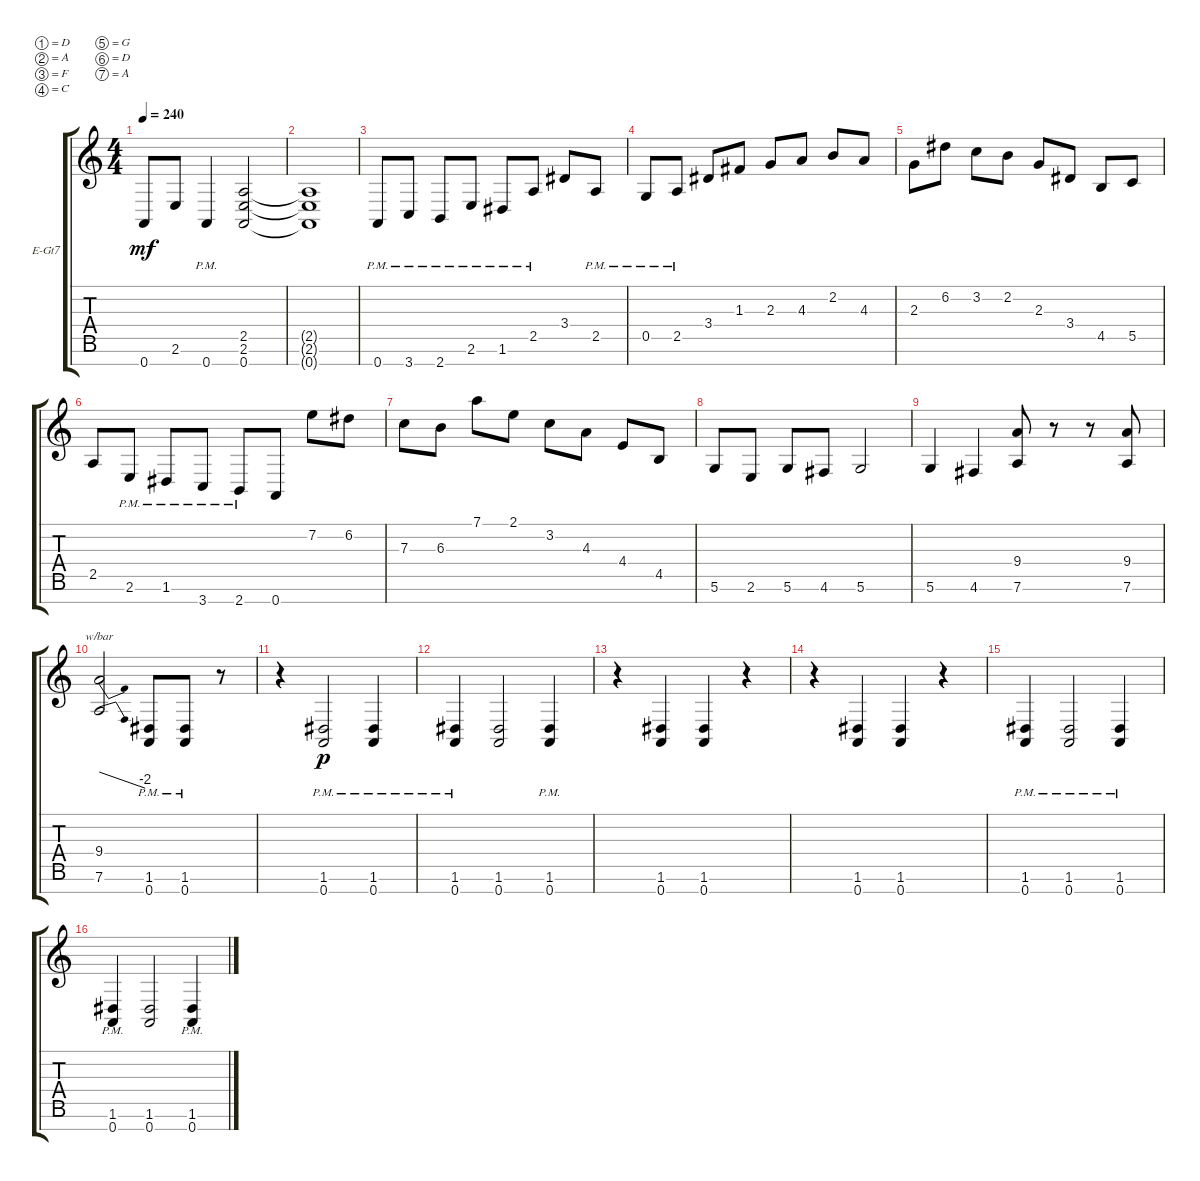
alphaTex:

\defaultSystemsLayout 4
\bracketExtendMode groupsimilarinstruments
\firstSystemTrackNameOrientation horizontal
\otherSystemsTrackNameOrientation horizontal
\track ("Electric Guitar" "E-Gt7") {instrument distortionguitar}
\staff {score tabs}
\tuning (D4 A3 F3 C3 G2 D2 A1)
\ts (4 4)
\tempo 240
\clef g2
\ks c
0.7.8{dy mf instrument distortionguitar} 2.6.8 0.7{pm}.4 (0.7 2.6 2.5).2 |
(0.7{t} 2.6{t} 2.5{t}).1 |
0.7{pm}.8 3.7{pm}.8 2.7{pm}.8 2.6{pm}.8 1.6{pm}.8 2.5{pm}.8 3.4.8 2.5{pm}.8 |
0.5{pm}.8 2.5{pm}.8 3.4.8 1.3.8 2.3.8 4.3.8 2.2.8 4.3.8 |
2.3.8 6.2.8 3.2.8 2.2.8 2.3.8 3.4.8 4.5.8 5.5.8 |
2.5.8 2.6{pm}.8 1.6{pm}.8 3.7{pm}.8 2.7{pm}.8 0.7.8 7.2.8 6.2.8 |
7.3.8 6.3.8 7.1.8 2.1.8 3.2.8 4.3.8 4.4.8 4.5.8 |
5.6.8 2.6.8 5.6.8 4.6.8 5.6.2 |
5.6.4 4.6.4 (7.6 9.4).8 r.8 r.8 (7.6 9.4).8 |
(7.6 9.4).2{tbe (dive default 0 0 45 -8)} (0.7{pm} 1.6).8 (0.7{pm} 1.6).8 r.8 |
r.4 (0.7 1.6{pm}).2{dy p} (0.7 1.6{pm}).4 |
(0.7 1.6{pm}).4 (0.7 1.6).2 (0.7 1.6{pm}).4 |
r.4 (0.7 1.6).4 (0.7 1.6).4 r.4 |
r.4 (0.7 1.6).4 (0.7 1.6).4 r.4 |
(0.7 1.6{pm}).4 (0.7 1.6{pm}).2 (0.7 1.6{pm}).4 |
(0.7 1.6{pm}).4 (0.7 1.6).2 (0.7 1.6{pm}).4
